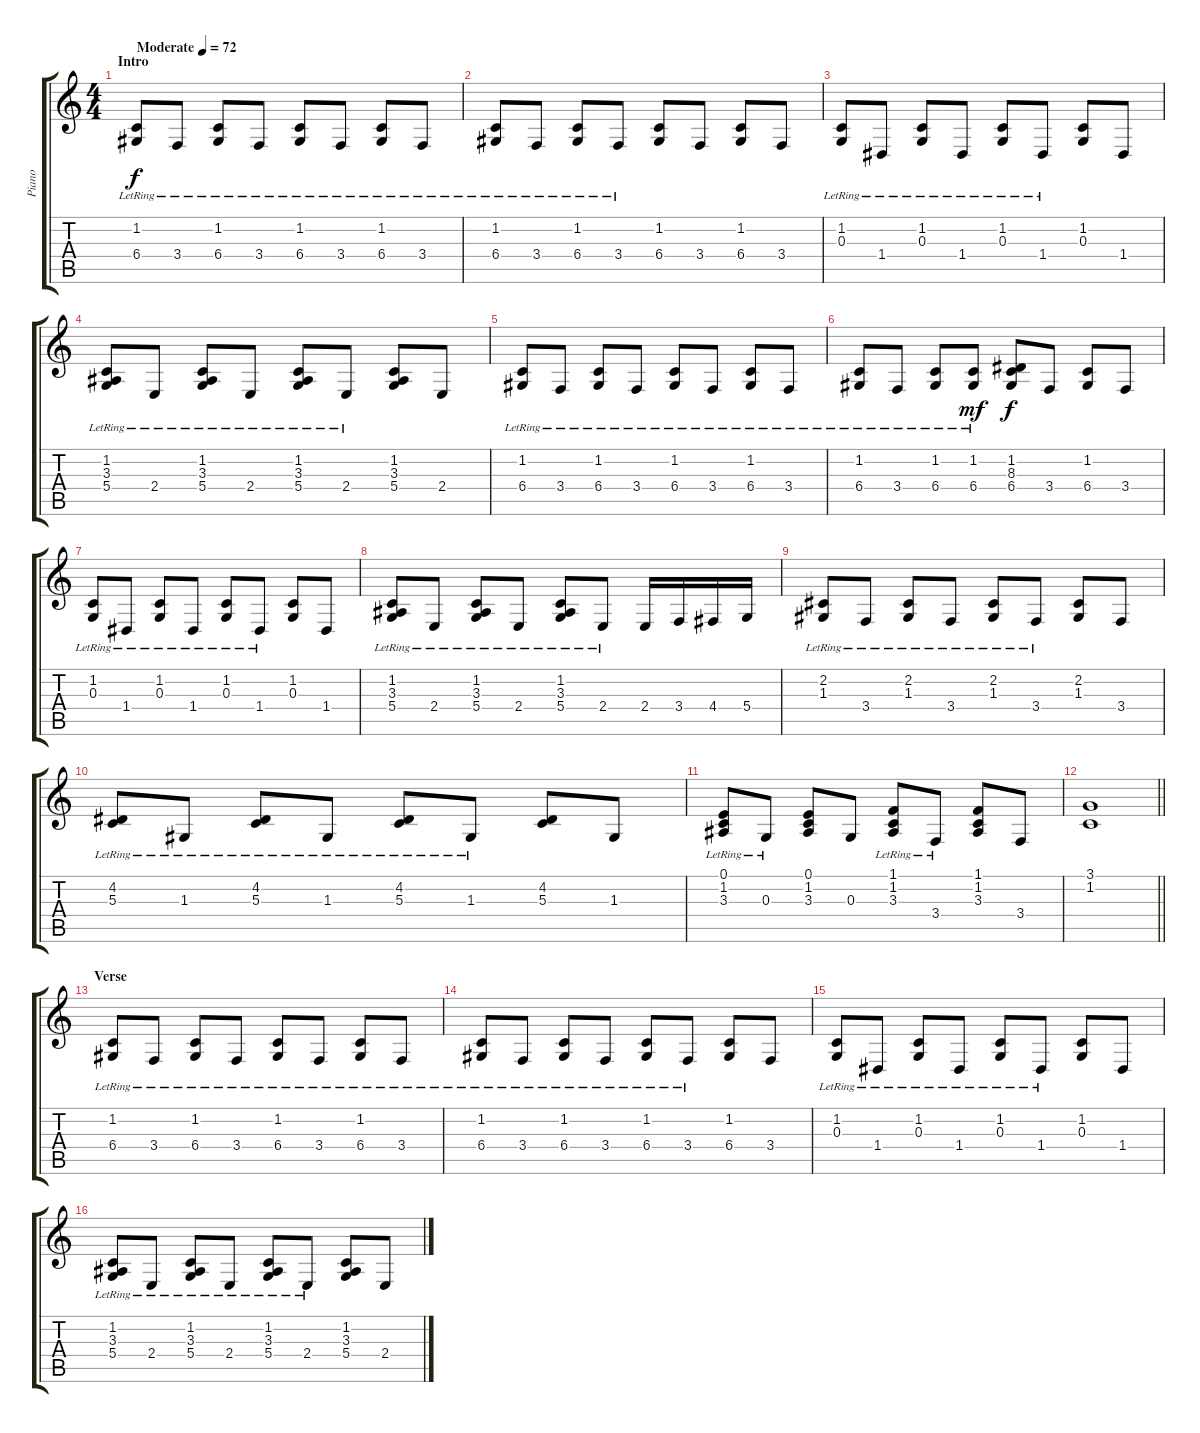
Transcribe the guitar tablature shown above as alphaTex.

\track ("Piano" "Piano") {instrument acousticgrandpiano}
\staff {score tabs}
\tuning (E4 B3 G3 D3 A2 E2) {hide}
\ts (4 4)
\section ("" "Intro")
\tempo (72 "Moderate")
\clef g2
\ks c
(1.2{lr} 6.4{lr}).8{dy f instrument acousticgrandpiano} 3.4{lr}.8 (1.2{lr} 6.4{lr}).8 3.4{lr}.8 (1.2{lr} 6.4{lr}).8 3.4{lr}.8 (1.2{lr} 6.4{lr}).8 3.4{lr}.8 |
(1.2{lr} 6.4{lr}).8 3.4{lr}.8 (1.2{lr} 6.4{lr}).8 3.4{lr}.8 (1.2 6.4).8 3.4.8 (1.2 6.4).8 3.4.8 |
(1.2{lr} 0.3{lr}).8 1.4{lr}.8 (1.2{lr} 0.3{lr}).8 1.4{lr}.8 (1.2{lr} 0.3{lr}).8 1.4{lr}.8 (1.2 0.3).8 1.4.8 |
(1.2{lr} 3.3{lr} 5.4{lr}).8 2.4{lr}.8 (1.2{lr} 3.3{lr} 5.4{lr}).8 2.4{lr}.8 (1.2{lr} 3.3{lr} 5.4{lr}).8 2.4{lr}.8 (1.2 3.3 5.4).8 2.4.8 |
(1.2{lr} 6.4{lr}).8 3.4{lr}.8 (1.2{lr} 6.4{lr}).8 3.4{lr}.8 (1.2{lr} 6.4{lr}).8 3.4{lr}.8 (1.2{lr} 6.4{lr}).8 3.4{lr}.8 |
(1.2{lr} 6.4{lr}).8 3.4{lr}.8 (1.2{lr} 6.4{lr}).8 (1.2{lr} 6.4{lr}).8{dy mf} (1.2 8.3 6.4).8{dy f} 3.4.8 (1.2 6.4).8 3.4.8 |
(1.2{lr} 0.3{lr}).8 1.4{lr}.8 (1.2{lr} 0.3{lr}).8 1.4{lr}.8 (1.2{lr} 0.3{lr}).8 1.4{lr}.8 (1.2 0.3).8 1.4.8 |
(1.2{lr} 3.3{lr} 5.4{lr}).8 2.4{lr}.8 (1.2{lr} 3.3{lr} 5.4{lr}).8 2.4{lr}.8 (1.2{lr} 3.3{lr} 5.4{lr}).8 2.4{lr}.8 2.4.16 3.4.16 4.4.16 5.4.16 |
(2.2{lr} 1.3{lr}).8 3.4{lr}.8 (2.2{lr} 1.3{lr}).8 3.4{lr}.8 (2.2{lr} 1.3{lr}).8 3.4{lr}.8 (2.2 1.3).8 3.4.8 |
(4.2{lr} 5.3{lr}).8 1.3{lr}.8 (4.2{lr} 5.3{lr}).8 1.3{lr}.8 (4.2{lr} 5.3{lr}).8 1.3{lr}.8 (4.2 5.3).8 1.3.8 |
(0.1{lr} 1.2{lr} 3.3{lr}).8 0.3{lr}.8 (0.1 1.2 3.3).8 0.3.8 (1.1{lr} 1.2{lr} 3.3{lr}).8 3.4{lr}.8 (1.1 1.2 3.3).8 3.4.8 |
\barLineRight lightlight
(3.1 1.2).1 |
\section ("" "Verse")
(1.2{lr} 6.4{lr}).8 3.4{lr}.8 (1.2{lr} 6.4{lr}).8 3.4{lr}.8 (1.2{lr} 6.4{lr}).8 3.4{lr}.8 (1.2{lr} 6.4{lr}).8 3.4{lr}.8 |
(1.2{lr} 6.4{lr}).8 3.4{lr}.8 (1.2{lr} 6.4{lr}).8 3.4{lr}.8 (1.2{lr} 6.4{lr}).8 3.4{lr}.8 (1.2 6.4).8 3.4.8 |
(1.2{lr} 0.3{lr}).8 1.4{lr}.8 (1.2{lr} 0.3{lr}).8 1.4{lr}.8 (1.2{lr} 0.3{lr}).8 1.4{lr}.8 (1.2 0.3).8 1.4.8 |
(1.2{lr} 3.3{lr} 5.4{lr}).8 2.4{lr}.8 (1.2{lr} 3.3{lr} 5.4{lr}).8 2.4{lr}.8 (1.2{lr} 3.3{lr} 5.4{lr}).8 2.4{lr}.8 (1.2 3.3 5.4).8 2.4.8
